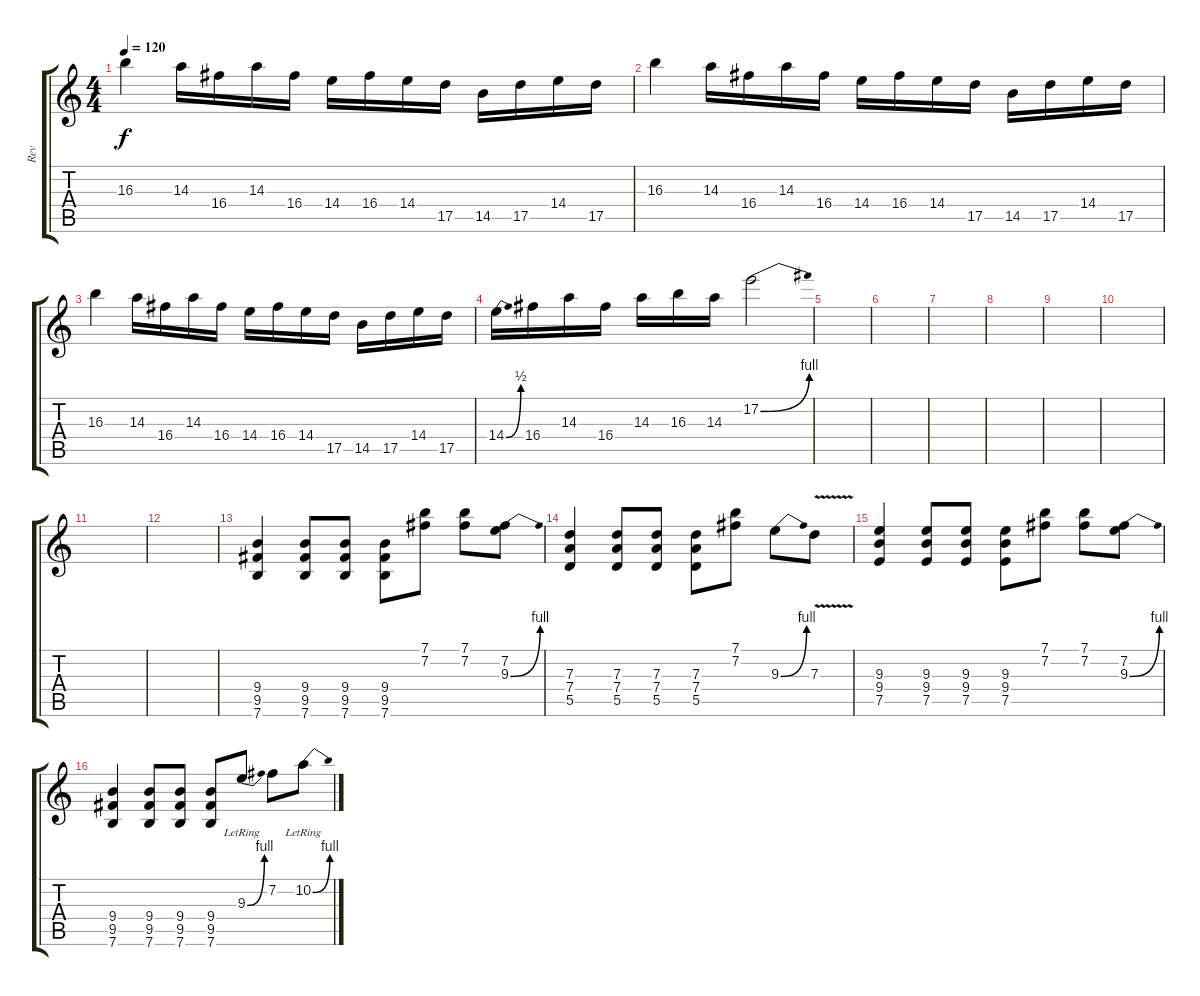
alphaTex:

\track ("Rev" "Rev") {instrument distortionguitar}
\staff {score tabs}
\tuning (E4 B3 G3 D3 A2 E2) {hide}
\ts (4 4)
\tempo 120
\clef g2
\ks c
16.3.4{dy f} 14.3.16 16.4.16 14.3.16 16.4.16 14.4.16 16.4.16 14.4.16 17.5.16 14.5.16 17.5.16 14.4.16 17.5.16 |
16.3.4 14.3.16 16.4.16 14.3.16 16.4.16 14.4.16 16.4.16 14.4.16 17.5.16 14.5.16 17.5.16 14.4.16 17.5.16 |
16.3.4 14.3.16 16.4.16 14.3.16 16.4.16 14.4.16 16.4.16 14.4.16 17.5.16 14.5.16 17.5.16 14.4.16 17.5.16 |
14.4{be (bend 0 0 60 2)}.16 16.4.16 14.3.16 16.4.16 14.3.16 16.3.16 14.3.16 17.2{be (bend 0 0 60 4)}.2 |
|
|
|
|
|
|
|
|
(9.4 9.5 7.6).4 (9.4 9.5 7.6).8 (9.4 9.5 7.6).8 (9.4 9.5 7.6).8 (7.1 7.2).8 (7.1 7.2).8 (7.2 9.3{be (bend 0 0 60 4)}).8 |
(7.3 7.4 5.5).4 (7.3 7.4 5.5).8 (7.3 7.4 5.5).8 (7.3 7.4 5.5).8 (7.1 7.2).8 9.3{be (bend 0 0 60 4)}.8 7.3{v}.8 |
(9.3 9.4 7.5).4 (9.3 9.4 7.5).8 (9.3 9.4 7.5).8 (9.3 9.4 7.5).8 (7.1 7.2).8 (7.1 7.2).8 (7.2 9.3{be (bend 0 0 60 4)}).8 |
(9.4 9.5 7.6).4 (9.4 9.5 7.6).8 (9.4 9.5 7.6).8 (9.4 9.5 7.6).8 9.3{be (bend 0 0 60 4) lr}.8 7.2.8 10.2{be (bend 0 0 60 4) lr}.8
